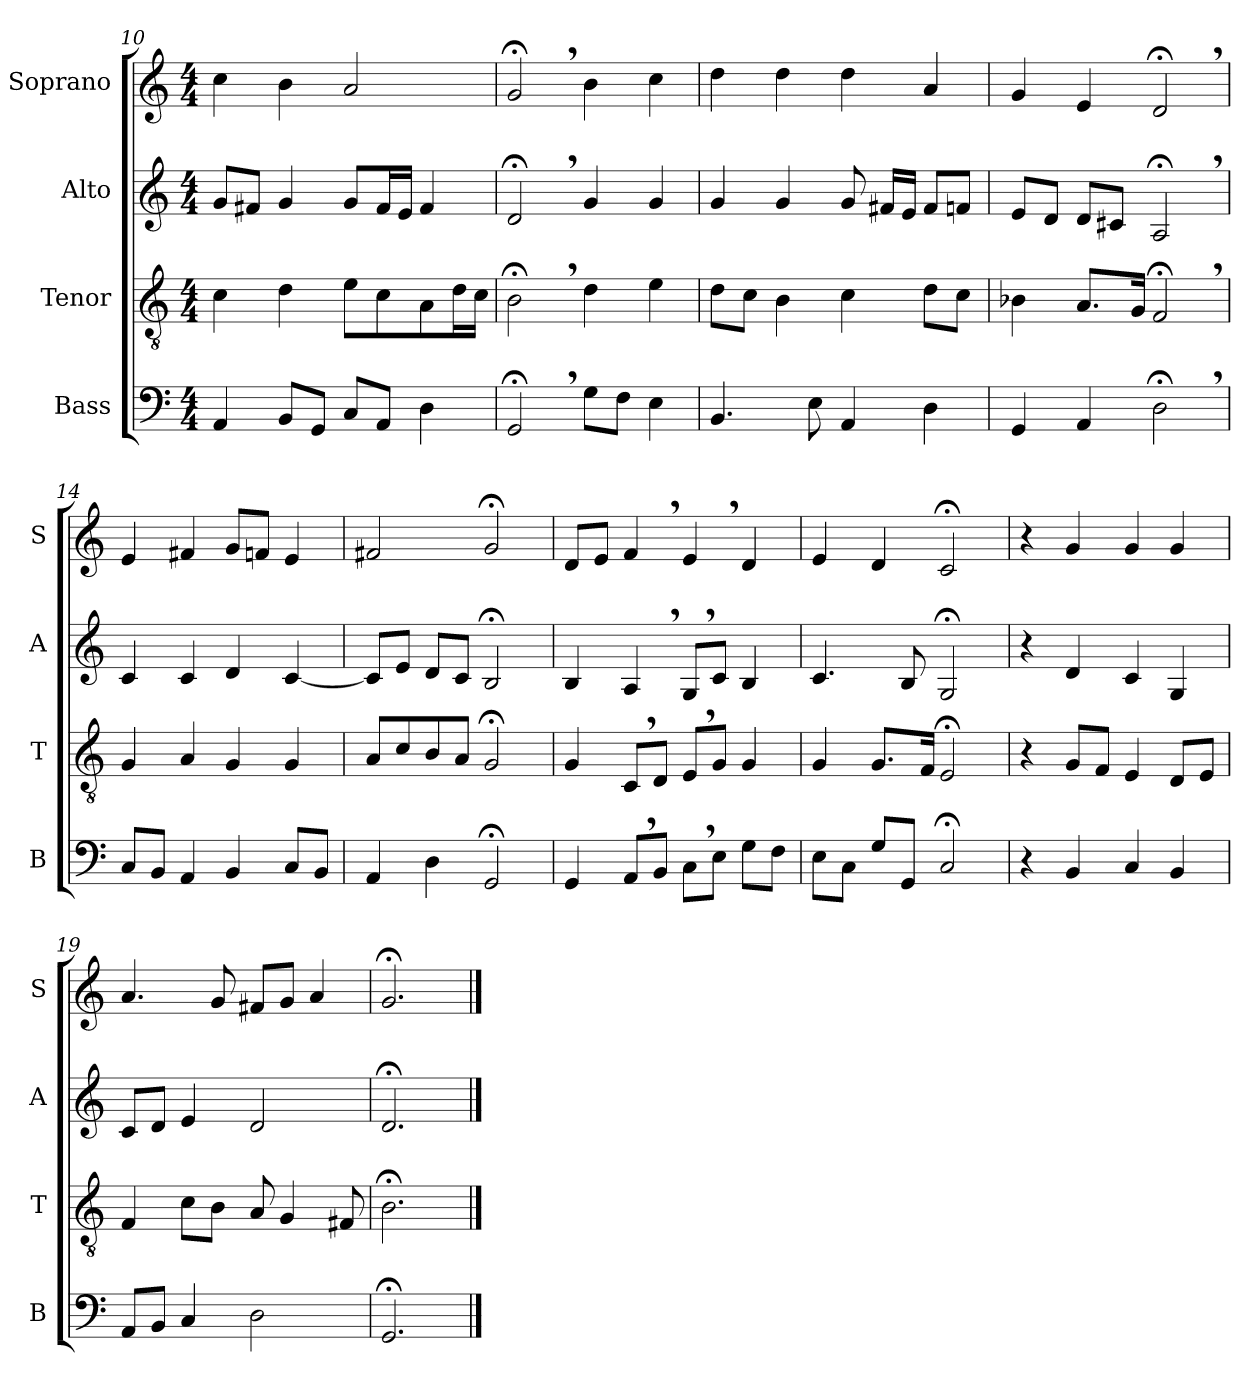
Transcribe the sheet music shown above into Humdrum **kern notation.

**kern	**kern	**kern	**kern
*part4	*part3	*part2	*part1
*staff4	*staff3	*staff2	*staff1
*I"Bass	*I"Tenor	*I"Alto	*I"Soprano
*I'B	*I'T	*I'A	*I'S
*clefF4	*clefGv2	*clefG2	*clefG2
*k[]	*k[]	*k[]	*k[]
*M4/4	*M4/4	*M4/4	*M4/4
=10	=10	=10	=10
4AA/	4c\	8g/L	4cc\
.	.	8f#X/J	.
8BB/L	4d\	4g/	4b\
8GG/J	.	.	.
8C/L	8e\L	8g/L	2a/
8AA/J	8c\	16f#/L	.
.	.	16e/JJ	.
4D\	8A\	4f#/	.
.	16d\L	.	.
.	16c\JJ	.	.
=11	=11	=11	=11
2GG;<,/	2B;<,\	2d;<,/	2g;<,/
8G\L	4d\	4g/	4b\
8F\J	.	.	.
4E\	4e\	4g/	4cc\
=12	=12	=12	=12
4.BB/	8d\L	4g/	4dd\
.	8c\J	.	.
.	4B\	4g/	4dd\
8E\	.	.	.
4AA/	4c\	8g/	4dd\
.	.	16f#X/LL	.
.	.	16e/JJ	.
4D\	8d\L	8f#/L	4a/
.	8c\J	8fn/J	.
=13	=13	=13	=13
4GG/	4B-X\	8e/L	4g/
.	.	8d/J	.
4AA/	8.A/L	8d/L	4e/
.	.	8c#X/J	.
.	16G/Jk	.	.
2D;<,\	2F;<,/	2A;<,/	2d;<,/
=14	=14	=14	=14
8C/L	4G/	4c/	4e/
8BB/J	.	.	.
4AA/	4A/	4c/	4f#X/
4BB/	4G/	4d/	8g/L
.	.	.	8fn/J
8C/L	4G/	[4c/	4e/
8BB/J	.	.	.
=15	=15	=15	=15
4AA/	8A/L	8c/L]	2f#X/
.	8c/	8e/J	.
4D\	8B/	8d/L	.
.	8A/J	8c/J	.
2GG;</	2G;</	2B;</	2g;</
=16	=16	=16	=16
4GG/	4G/	4B/	8d/L
.	.	.	8e/J
8AA,/L	8C,/L	4A,/	4f,/
8BB/J	8D/J	.	.
8C,\L	8E,/L	8G,/L	4e,/
8E\J	8G/J	8c/J	.
8G\L	4G/	4B/	4d/
8F\J	.	.	.
=17	=17	=17	=17
8E\L	4G/	4.c/	4e/
8C\J	.	.	.
8G/L	8.G/L	.	4d/
8GG/J	.	8B/	.
.	16F/Jk	.	.
2C;</	2E;</	2G;</	2c;</
=18	=18	=18	=18
4r	4r	4r	4r
4BB/	8G/L	4d/	4g/
.	8F/J	.	.
4C/	4E/	4c/	4g/
4BB/	8D/L	4G/	4g/
.	8E/J	.	.
=19	=19	=19	=19
8AA/L	4F/	8c/L	4.a/
8BB/J	.	8d/J	.
4C/	8c\L	4e/	.
.	8B\J	.	8g/
2D\	8A/	2d/	8f#X/L
.	4G/	.	8g/J
.	.	.	4a/
.	8F#X/	.	.
=20	=20	=20	=20
2.GG;</	2.B;<\	2.d;</	2.g;</
==	==	==	==
*-	*-	*-	*-
